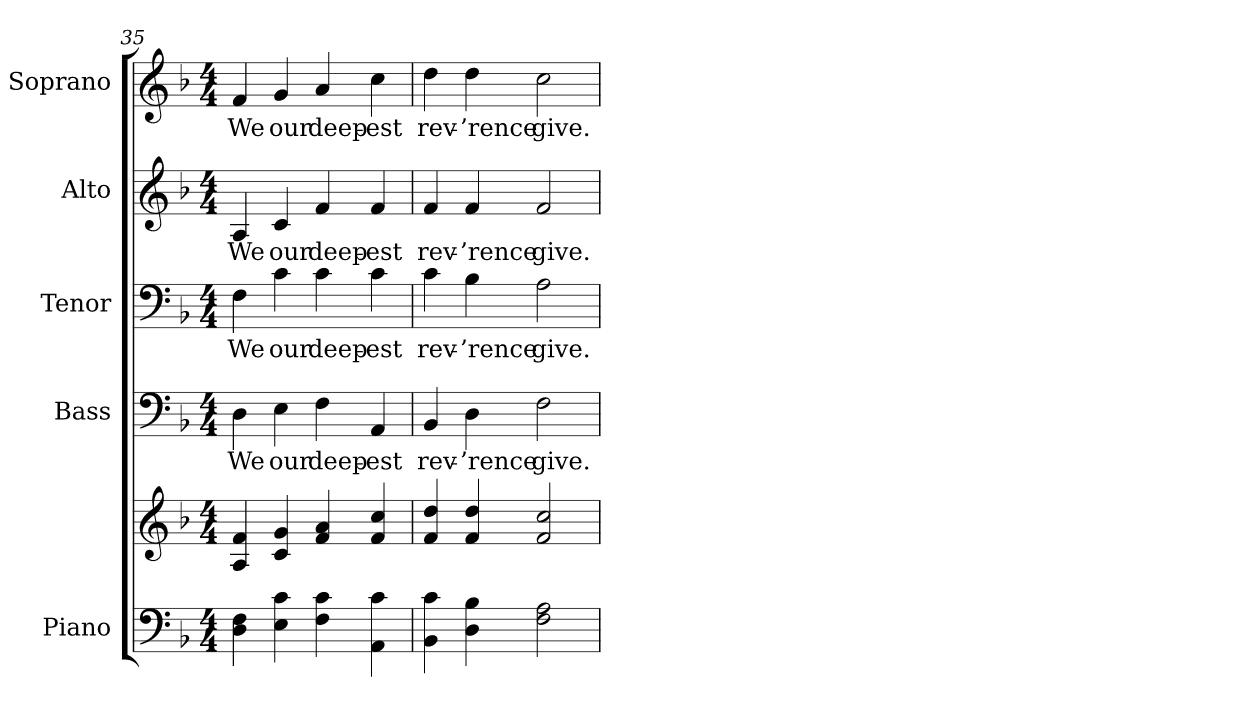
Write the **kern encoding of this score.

**kern	**kern	**kern	**text	**kern	**text	**kern	**text	**kern	**text
*part5	*part5	*part4	*part4	*part3	*part3	*part2	*part2	*part1	*part1
*staff6	*staff5	*staff4	*staff4	*staff3	*staff3	*staff2	*staff2	*staff1	*staff1
*I"Piano	*	*I"Bass	*	*I"Tenor	*	*I"Alto	*	*I"Soprano	*
*I'Pno.	*	*I'B.	*	*I'T.	*	*I'A.	*	*I'S.	*
!!LO:PB:g=z
*clefF4	*clefG2	*clefF4	*	*clefF4	*	*clefG2	*	*clefG2	*
*k[b-]	*k[b-]	*k[b-]	*	*k[b-]	*	*k[b-]	*	*k[b-]	*
*F:	*F:	*F:	*	*F:	*	*F:	*	*F:	*
*M4/4	*M4/4	*M4/4	*	*M4/4	*	*M4/4	*	*M4/4	*
=35	=35	=35	=35	=35	=35	=35	=35	=35	=35
!	!	!	!LO:LY:b:color=#000000	!	!	!	!	!	!
!	!	!	!	!	!LO:LY:b:color=#000000	!	!	!	!
!	!	!	!	!	!	!	!LO:LY:b:color=#000000	!	!
!	!	!	!	!	!	!	!	!	!LO:LY:b:color=#000000
4Di\ 4Fi	4Ai/ 4fi	4Di\	We	4Fi\	We	4Ai/	We	4fi/	We
!	!	!	!LO:LY:b:color=#000000	!	!	!	!	!	!
!	!	!	!	!	!LO:LY:b:color=#000000	!	!	!	!
!	!	!	!	!	!	!	!LO:LY:b:color=#000000	!	!
!	!	!	!	!	!	!	!	!	!LO:LY:b:color=#000000
4Ei\ 4ci	4ci/ 4gi	4Ei\	our	4ci\	our	4ci/	our	4gi/	our
!	!	!	!LO:LY:b:color=#000000	!	!	!	!	!	!
!	!	!	!	!	!LO:LY:b:color=#000000	!	!	!	!
!	!	!	!	!	!	!	!LO:LY:b:color=#000000	!	!
!	!	!	!	!	!	!	!	!	!LO:LY:b:color=#000000
4Fi\ 4ci	4fi/ 4ai	4Fi\	deep-	4ci\	deep-	4fi/	deep-	4ai/	deep-
!	!	!	!LO:LY:b:color=#000000	!	!	!	!	!	!
!	!	!	!	!	!LO:LY:b:color=#000000	!	!	!	!
!	!	!	!	!	!	!	!LO:LY:b:color=#000000	!	!
!	!	!	!	!	!	!	!	!	!LO:LY:b:color=#000000
4AAi\ 4ci	4fi/ 4cci	4AAi/	-est	4ci\	-est	4fi/	-est	4cci\	-est
=36	=36	=36	=36	=36	=36	=36	=36	=36	=36
!	!	!	!LO:LY:b:color=#000000	!	!	!	!	!	!
!	!	!	!	!	!LO:LY:b:color=#000000	!	!	!	!
!	!	!	!	!	!	!	!LO:LY:b:color=#000000	!	!
!	!	!	!	!	!	!	!	!	!LO:LY:b:color=#000000
4BB-i\ 4ci	4fi/ 4ddi	4BB-i/	rev-	4ci\	rev-	4fi/	rev-	4ddi\	rev-
!	!	!	!LO:LY:b:color=#000000	!	!	!	!	!	!
!	!	!	!	!	!LO:LY:b:color=#000000	!	!	!	!
!	!	!	!	!	!	!	!LO:LY:b:color=#000000	!	!
!	!	!	!	!	!	!	!	!	!LO:LY:b:color=#000000
4Di\ 4B-i	4fi/ 4ddi	4Di\	-’rence	4B-i\	-’rence	4fi/	-’rence	4ddi\	-’rence
!	!	!	!LO:LY:b:color=#000000	!	!	!	!	!	!
!	!	!	!	!	!LO:LY:b:color=#000000	!	!	!	!
!	!	!	!	!	!	!	!LO:LY:b:color=#000000	!	!
!	!	!	!	!	!	!	!	!	!LO:LY:b:color=#000000
2Fi\ 2Ai	2fi/ 2cci	2Fi\	give.	2Ai\	give.	2fi/	give.	2cci\	give.
=	=	=	=	=	=	=	=	=	=
*-	*-	*-	*-	*-	*-	*-	*-	*-	*-
